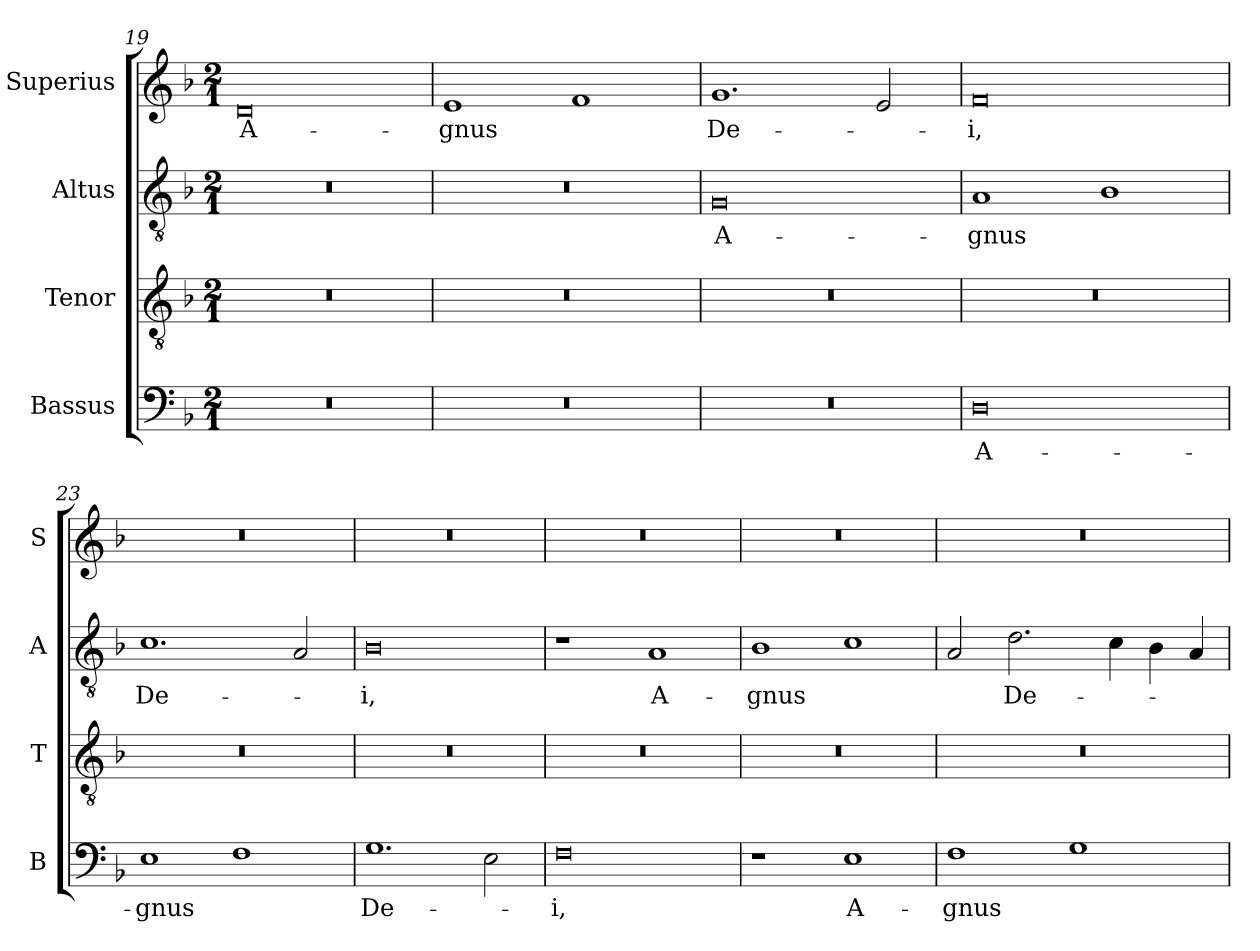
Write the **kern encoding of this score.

**kern	**text	**kern	**kern	**text	**kern	**text
*part4	*part4	*part3	*part2	*part2	*part1	*part1
*staff4	*staff4	*staff3	*staff2	*staff2	*staff1	*staff1
*I"Bassus	*	*I"Tenor	*I"Altus	*	*I"Superius	*
*I'B	*	*I'T	*I'A	*	*I'S	*
*clefF4	*	*clefGv2	*clefGv2	*	*clefG2	*
*k[b-]	*	*k[b-]	*k[b-]	*	*k[b-]	*
*M2/1	*	*M2/1	*M2/1	*	*M2/1	*
=19	=19	=19	=19	=19	=19	=19
0r	.	0r	0r	.	0d	A-
=20	=20	=20	=20	=20	=20	=20
0r	.	0r	0r	.	1e	-gnus
.	.	.	.	.	1f	.
=21	=21	=21	=21	=21	=21	=21
0r	.	0r	0G	A-	1.g	De-
.	.	.	.	.	2e	.
=22	=22	=22	=22	=22	=22	=22
0D	A-	0r	1A	-gnus	0f	-i,
.	.	.	1B-	.	.	.
=23	=23	=23	=23	=23	=23	=23
!	!	!	!	!LO:LY:i	!	!
1E	-gnus	0r	1.c	De-	0r	.
1F	.	.	.	.	.	.
.	.	.	2A	.	.	.
=24	=24	=24	=24	=24	=24	=24
!	!	!	!	!LO:LY:i	!	!
1.G	De-	0r	0B-	-i,	0r	.
2E	.	.	.	.	.	.
=25	=25	=25	=25	=25	=25	=25
0F	-i,	0r	1r	.	0r	.
!	!	!	!	!LO:LY:i	!	!
.	.	.	1A	A-	.	.
=26	=26	=26	=26	=26	=26	=26
!	!	!	!	!LO:LY:i	!	!
1r	.	0r	1B-	-gnus	0r	.
!	!LO:LY:i	!	!	!	!	!
1E	A-	.	1c	.	.	.
=27	=27	=27	=27	=27	=27	=27
!	!LO:LY:i	!	!	!	!	!
1F	-gnus	0r	2A	.	0r	.
.	.	.	2.d	De-	.	.
1G	.	.	.	.	.	.
.	.	.	4c	.	.	.
.	.	.	4B-	.	.	.
.	.	.	4A	.	.	.
=	=	=	=	=	=	=
*-	*-	*-	*-	*-	*-	*-
